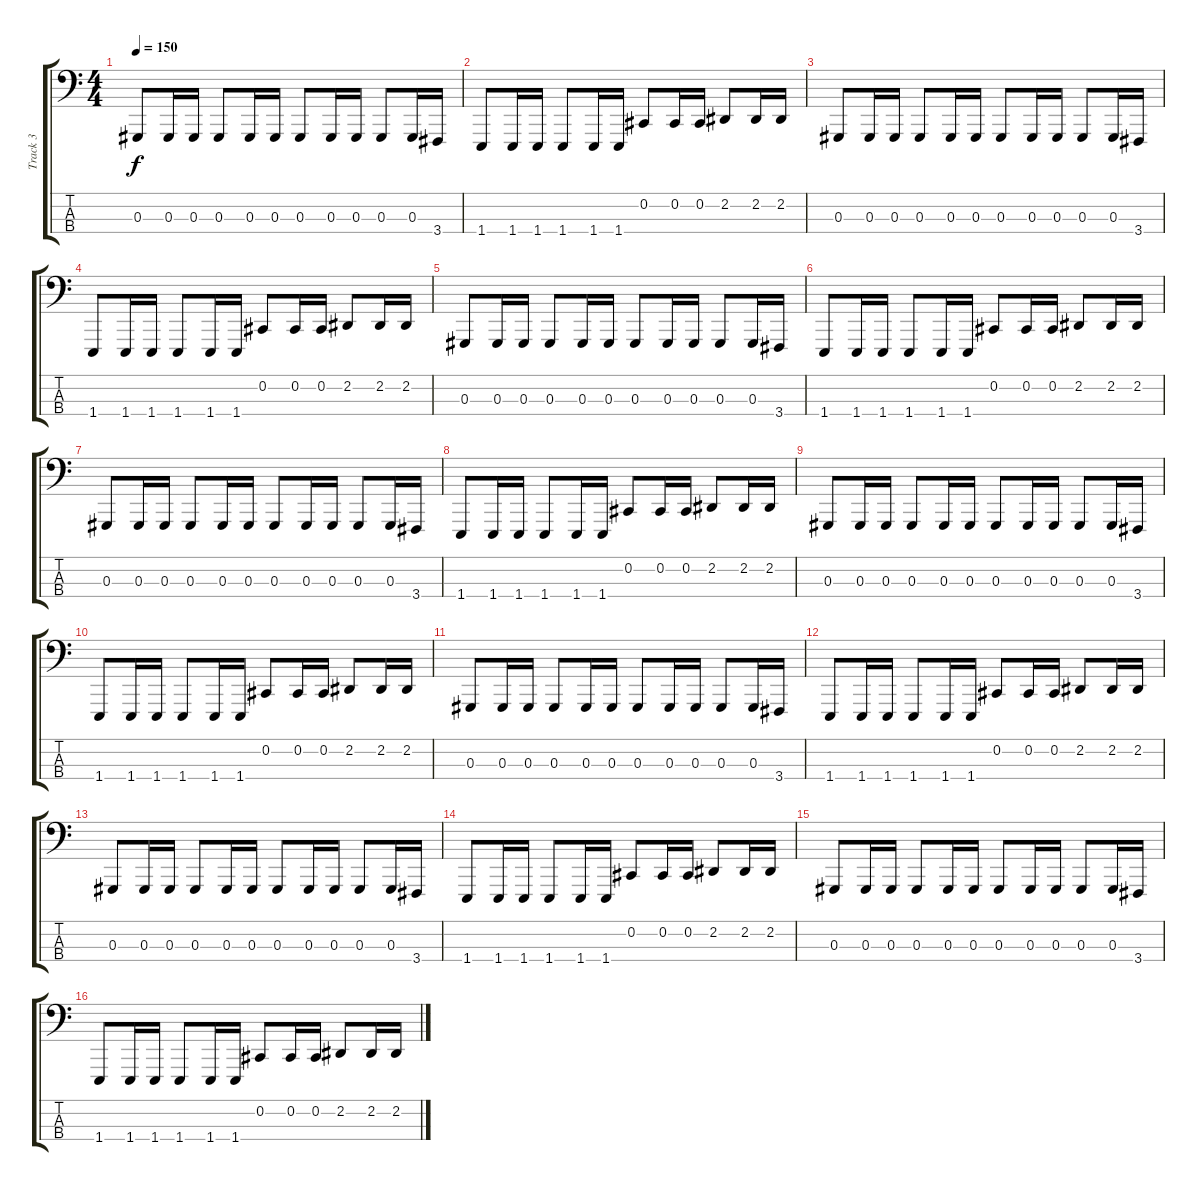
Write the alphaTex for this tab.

\track ("Track 3" "Track 3") {instrument lead8bassandlead}
\staff {score tabs}
\tuning (Gb2 Db2 Ab1 Eb1) {hide}
\ts (4 4)
\tempo 150
\clef f4
\ks c
0.3.8{dy f} 0.3.16 0.3.16 0.3.8 0.3.16 0.3.16 0.3.8 0.3.16 0.3.16 0.3.8 0.3.16 3.4.16 |
1.4.8 1.4.16 1.4.16 1.4.8 1.4.16 1.4.16 0.2.8 0.2.16 0.2.16 2.2.8 2.2.16 2.2.16 |
0.3.8 0.3.16 0.3.16 0.3.8 0.3.16 0.3.16 0.3.8 0.3.16 0.3.16 0.3.8 0.3.16 3.4.16 |
1.4.8 1.4.16 1.4.16 1.4.8 1.4.16 1.4.16 0.2.8 0.2.16 0.2.16 2.2.8 2.2.16 2.2.16 |
0.3.8 0.3.16 0.3.16 0.3.8 0.3.16 0.3.16 0.3.8 0.3.16 0.3.16 0.3.8 0.3.16 3.4.16 |
1.4.8 1.4.16 1.4.16 1.4.8 1.4.16 1.4.16 0.2.8 0.2.16 0.2.16 2.2.8 2.2.16 2.2.16 |
0.3.8 0.3.16 0.3.16 0.3.8 0.3.16 0.3.16 0.3.8 0.3.16 0.3.16 0.3.8 0.3.16 3.4.16 |
1.4.8 1.4.16 1.4.16 1.4.8 1.4.16 1.4.16 0.2.8 0.2.16 0.2.16 2.2.8 2.2.16 2.2.16 |
0.3.8 0.3.16 0.3.16 0.3.8 0.3.16 0.3.16 0.3.8 0.3.16 0.3.16 0.3.8 0.3.16 3.4.16 |
1.4.8 1.4.16 1.4.16 1.4.8 1.4.16 1.4.16 0.2.8 0.2.16 0.2.16 2.2.8 2.2.16 2.2.16 |
0.3.8 0.3.16 0.3.16 0.3.8 0.3.16 0.3.16 0.3.8 0.3.16 0.3.16 0.3.8 0.3.16 3.4.16 |
1.4.8 1.4.16 1.4.16 1.4.8 1.4.16 1.4.16 0.2.8 0.2.16 0.2.16 2.2.8 2.2.16 2.2.16 |
0.3.8 0.3.16 0.3.16 0.3.8 0.3.16 0.3.16 0.3.8 0.3.16 0.3.16 0.3.8 0.3.16 3.4.16 |
1.4.8 1.4.16 1.4.16 1.4.8 1.4.16 1.4.16 0.2.8 0.2.16 0.2.16 2.2.8 2.2.16 2.2.16 |
0.3.8 0.3.16 0.3.16 0.3.8 0.3.16 0.3.16 0.3.8 0.3.16 0.3.16 0.3.8 0.3.16 3.4.16 |
1.4.8 1.4.16 1.4.16 1.4.8 1.4.16 1.4.16 0.2.8 0.2.16 0.2.16 2.2.8 2.2.16 2.2.16
